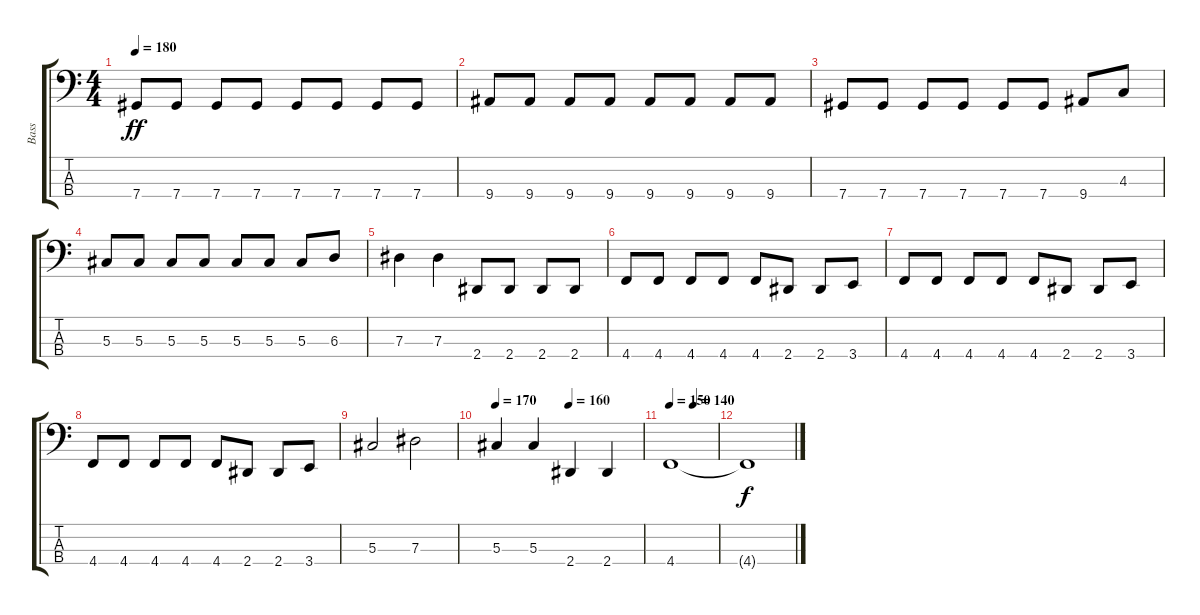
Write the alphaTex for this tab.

\track ("Bass" "Bass") {instrument electricbassfinger}
\staff {score tabs}
\tuning (Gb2 Db2 Ab1 Db1) {hide}
\ts (4 4)
\tempo 180
\clef f4
\ks c
7.4.8{dy ff} 7.4.8 7.4.8 7.4.8 7.4.8 7.4.8 7.4.8 7.4.8 |
9.4.8 9.4.8 9.4.8 9.4.8 9.4.8 9.4.8 9.4.8 9.4.8 |
7.4.8 7.4.8 7.4.8 7.4.8 7.4.8 7.4.8 9.4.8 4.3.8 |
5.3.8 5.3.8 5.3.8 5.3.8 5.3.8 5.3.8 5.3.8 6.3.8 |
7.3.4 7.3.4 2.4.8 2.4.8 2.4.8 2.4.8 |
4.4.8 4.4.8 4.4.8 4.4.8 4.4.8 2.4.8 2.4.8 3.4.8 |
4.4.8 4.4.8 4.4.8 4.4.8 4.4.8 2.4.8 2.4.8 3.4.8 |
4.4.8 4.4.8 4.4.8 4.4.8 4.4.8 2.4.8 2.4.8 3.4.8 |
5.3.2 7.3.2 |
\tempo 170
\tempo (160 0.5)
5.3.4 5.3.4 2.4.4 2.4.4 |
\tempo 150
\tempo (140 0.5)
4.4.1 |
4.4{t}.1{dy f}
